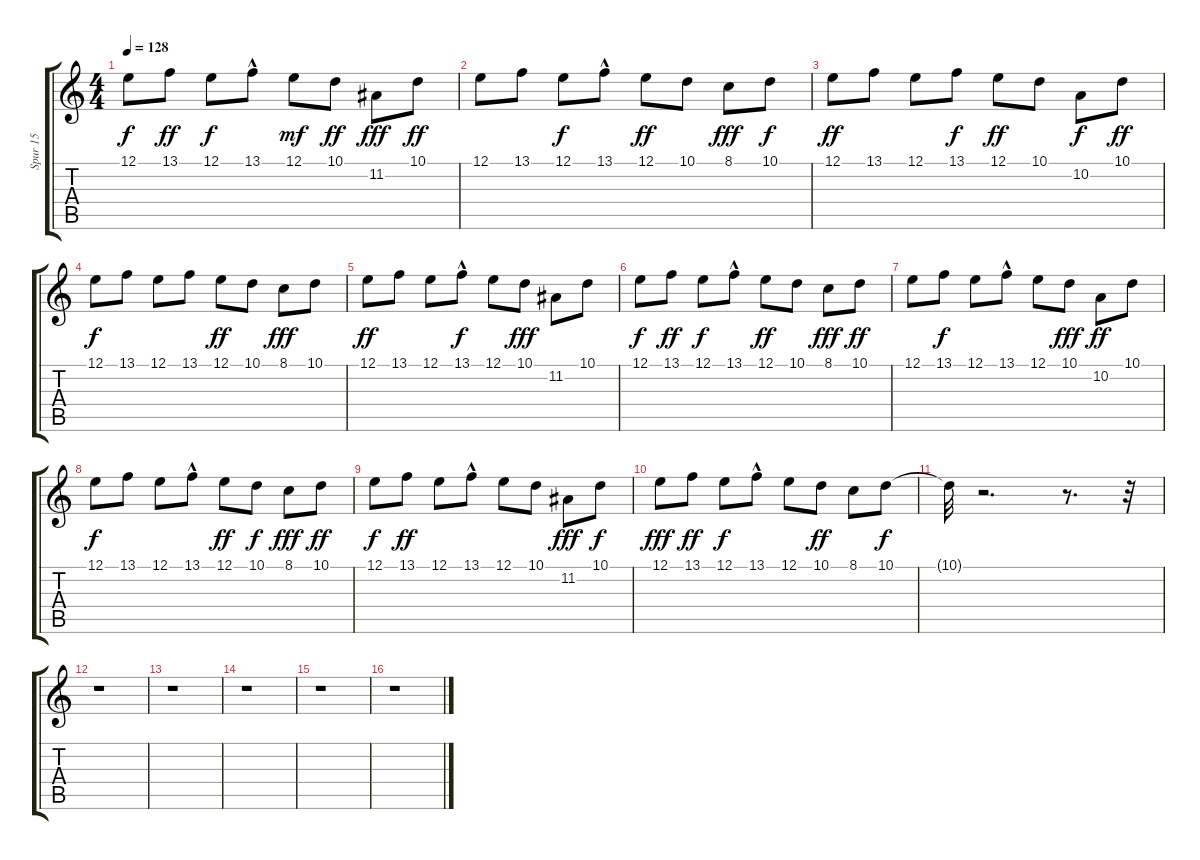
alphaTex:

\track ("Spur 15" "Spur 15") {instrument ocarina}
\staff {score tabs}
\tuning (E4 B3 G3 D3 A2 E2) {hide}
\ts (4 4)
\tempo 128
\clef g2
\ks c
12.1.8{dy f} 13.1.8{dy ff} 12.1.8{dy f} 13.1{hac}.8 12.1.8{dy mf} 10.1.8{dy ff} 11.2.8{dy fff} 10.1.8{dy ff} |
12.1.8 13.1.8 12.1.8{dy f} 13.1{hac}.8 12.1.8{dy ff} 10.1.8 8.1.8{dy fff} 10.1.8{dy f} |
12.1.8{dy ff} 13.1.8 12.1.8 13.1.8{dy f} 12.1.8{dy ff} 10.1.8 10.2.8{dy f} 10.1.8{dy ff} |
12.1.8{dy f} 13.1.8 12.1.8 13.1.8 12.1.8{dy ff} 10.1.8 8.1.8{dy fff} 10.1.8 |
12.1.8{dy ff} 13.1.8 12.1.8 13.1{hac}.8{dy f} 12.1.8 10.1.8{dy fff} 11.2.8 10.1.8 |
12.1.8{dy f} 13.1.8{dy ff} 12.1.8{dy f} 13.1{hac}.8 12.1.8{dy ff} 10.1.8 8.1.8{dy fff} 10.1.8{dy ff} |
12.1.8 13.1.8{dy f} 12.1.8 13.1{hac}.8 12.1.8 10.1.8{dy fff} 10.2.8{dy ff} 10.1.8 |
12.1.8{dy f} 13.1.8 12.1.8 13.1{hac}.8 12.1.8{dy ff} 10.1.8{dy f} 8.1.8{dy fff} 10.1.8{dy ff} |
12.1.8{dy f} 13.1.8{dy ff} 12.1.8 13.1{hac}.8 12.1.8 10.1.8 11.2.8{dy fff} 10.1.8{dy f} |
12.1.8{dy fff} 13.1.8{dy ff} 12.1.8{dy f} 13.1{hac}.8 12.1.8 10.1.8{dy ff} 8.1.8 10.1.8{dy f} |
10.1{t}.32 r.2{d} r.8{d} r.32 |
r.1 |
r.1 |
r.1 |
r.1 |
r.1
